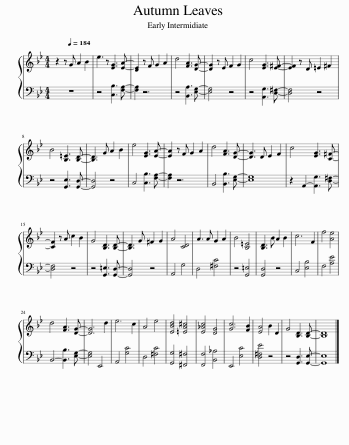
X:1
%%score { 1 | 2 }
L:1/8
M:4/4
I:linebreak $
K:Bb
V:1 treble
V:2 bass
V:1
 z2 z[Q:1/4=184] G A2 B2 | e3 z [EG]3 [EA]- | [EA]2 z F G2 A2 | d4 [FA]3 [DG]- | [DG]2 z E F2 G2 | %5
 c4 [EG]3 [E^F]- | [EF]2 z D =E2 ^F2 |$ B4 [B,=E]3 [B,D]- | [B,D]3 G A2 B2 | e4 [EG]3 [EA]- | %10
 [EA]2 z F G2 A2 | d4 [FA]3 [DG]- | [DG]3 D E2 F2 | c4 [EG]3 [C^F]- |$ [CF]2 z A c2 B2 | %15
 G4 [B,D]3 [B,D]- | [B,D]3 G ^F2 G2 | A4 [CD]4 | A3 A G2 A2 | B4 [B,=E]4 | %20
 [B,D]3 B A2 B2 | c6 F2 | f4 [Ae]4 |$ d4 [FA]3 [DG]- | [DG]6 d2 | %25
 e6 c2 | A4 e4 | [EBd]4 [=EA^c]4 | [E_Ac]4 [DG]4 | [Gc]6 [FB]2 | %30
 [EA]4 B2 D2 | G4 [B,D]3 [B,D]- | [B,D]8 |] %33
V:2
 z8 | z4 [C,B,]3 [F,A,]- | [F,A,]2 z6 | z4 [B,,A,]3 [E,G,]- | [E,G,]4 z4 | %5
 z4 [A,,G,]3 [D,^F,]- | [D,F,]4 z4 |$ z4 [G,,E,]3 [G,,D,]- | [G,,D,]4 z4 | C,4 [C,B,]3 [F,A,]- | %10
 [F,A,]2 z6 | B,,4 [B,,B,]3 [E,G,]- | [E,G,]8 | z2 A,,2- [A,,G,]3 [D,^F,]- |$ [D,F,]4 z4 | %15
 z4 [G,,=E,]3 [G,,D,]- | [G,,D,]4 z4 | A,,4 G,4 | D,4 [^F,C]4 | z4 [G,,=E,]4 | %20
 [G,,D,]4 z4 | C,4 [E,B,]4 | F,4 [A,E]4 |$ B,,4- [B,,B,]3 [E,G,]- | [E,G,]4 E,,4 | %25
 A,,4 [G,C]4 | D,4 [^F,C]4 | [G,,G,]4 [^F,,^F,]4 | [F,,F,]4 [B,,_A,]4 | E,,4 [E,C]4 | %30
 [D,^F,E]4 z4 | z4 [G,,D,]3 [G,,E,]- | [G,,E,]8 |] %33
